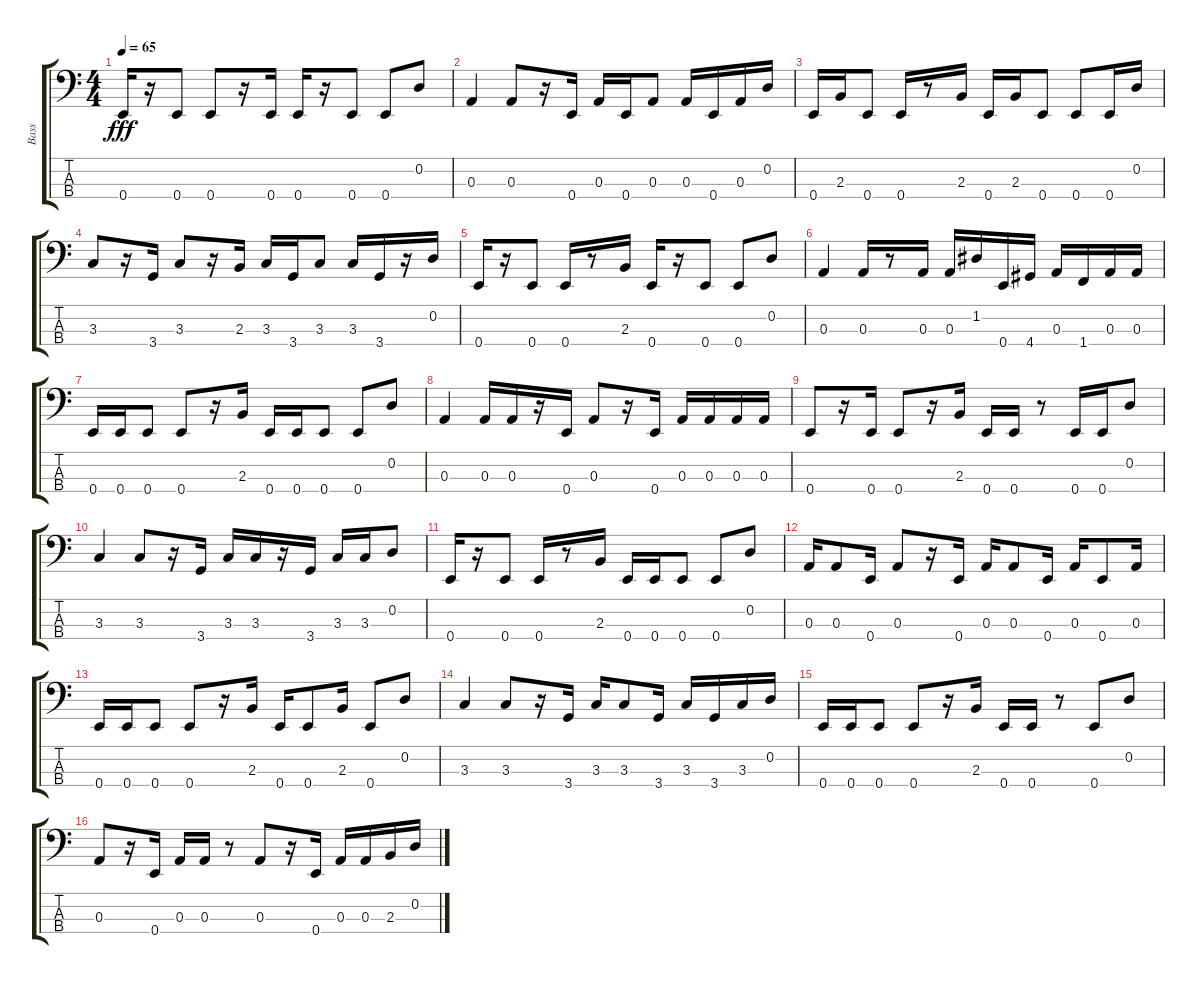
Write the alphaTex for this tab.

\track ("Bass" "Bass") {instrument electricbassfinger}
\staff {score tabs}
\tuning (G2 D2 A1 E1) {hide}
\ts (4 4)
\tempo 65
\clef f4
\ks c
0.4.16{dy fff} r.16 0.4.8 0.4.8 r.16 0.4.16 0.4.16 r.16 0.4.8 0.4.8 0.2.8 |
0.3.4 0.3.8 r.16 0.4.16 0.3.16 0.4.16 0.3.8 0.3.16 0.4.16 0.3.16 0.2.16 |
0.4.16 2.3.16 0.4.8 0.4.16 r.8 2.3.16 0.4.16 2.3.16 0.4.8 0.4.8 0.4.16 0.2.16 |
3.3.8 r.16 3.4.16 3.3.8 r.16 2.3.16 3.3.16 3.4.16 3.3.8 3.3.16 3.4.16 r.16 0.2.16 |
0.4.16 r.16 0.4.8 0.4.16 r.8 2.3.16 0.4.16 r.16 0.4.8 0.4.8 0.2.8 |
0.3.4 0.3.16 r.8 0.3.16 0.3.16 1.2.16 0.4.16 4.4.16 0.3.16 1.4.16 0.3.16 0.3.16 |
0.4.16 0.4.16 0.4.8 0.4.8 r.16 2.3.16 0.4.16 0.4.16 0.4.8 0.4.8 0.2.8 |
0.3.4 0.3.16 0.3.16 r.16 0.4.16 0.3.8 r.16 0.4.16 0.3.16 0.3.16 0.3.16 0.3.16 |
0.4.8 r.16 0.4.16 0.4.8 r.16 2.3.16 0.4.16 0.4.16 r.8 0.4.16 0.4.16 0.2.8 |
3.3.4 3.3.8 r.16 3.4.16 3.3.16 3.3.16 r.16 3.4.16 3.3.16 3.3.16 0.2.8 |
0.4.16 r.16 0.4.8 0.4.16 r.8 2.3.16 0.4.16 0.4.16 0.4.8 0.4.8 0.2.8 |
0.3.16 0.3.8 0.4.16 0.3.8 r.16 0.4.16 0.3.16 0.3.8 0.4.16 0.3.16 0.4.8 0.3.16 |
0.4.16 0.4.16 0.4.8 0.4.8 r.16 2.3.16 0.4.16 0.4.8 2.3.16 0.4.8 0.2.8 |
3.3.4 3.3.8 r.16 3.4.16 3.3.16 3.3.8 3.4.16 3.3.16 3.4.16 3.3.16 0.2.16 |
0.4.16 0.4.16 0.4.8 0.4.8 r.16 2.3.16 0.4.16 0.4.16 r.8 0.4.8 0.2.8 |
0.3.8 r.16 0.4.16 0.3.16 0.3.16 r.8 0.3.8 r.16 0.4.16 0.3.16 0.3.16 2.3.16 0.2.16
